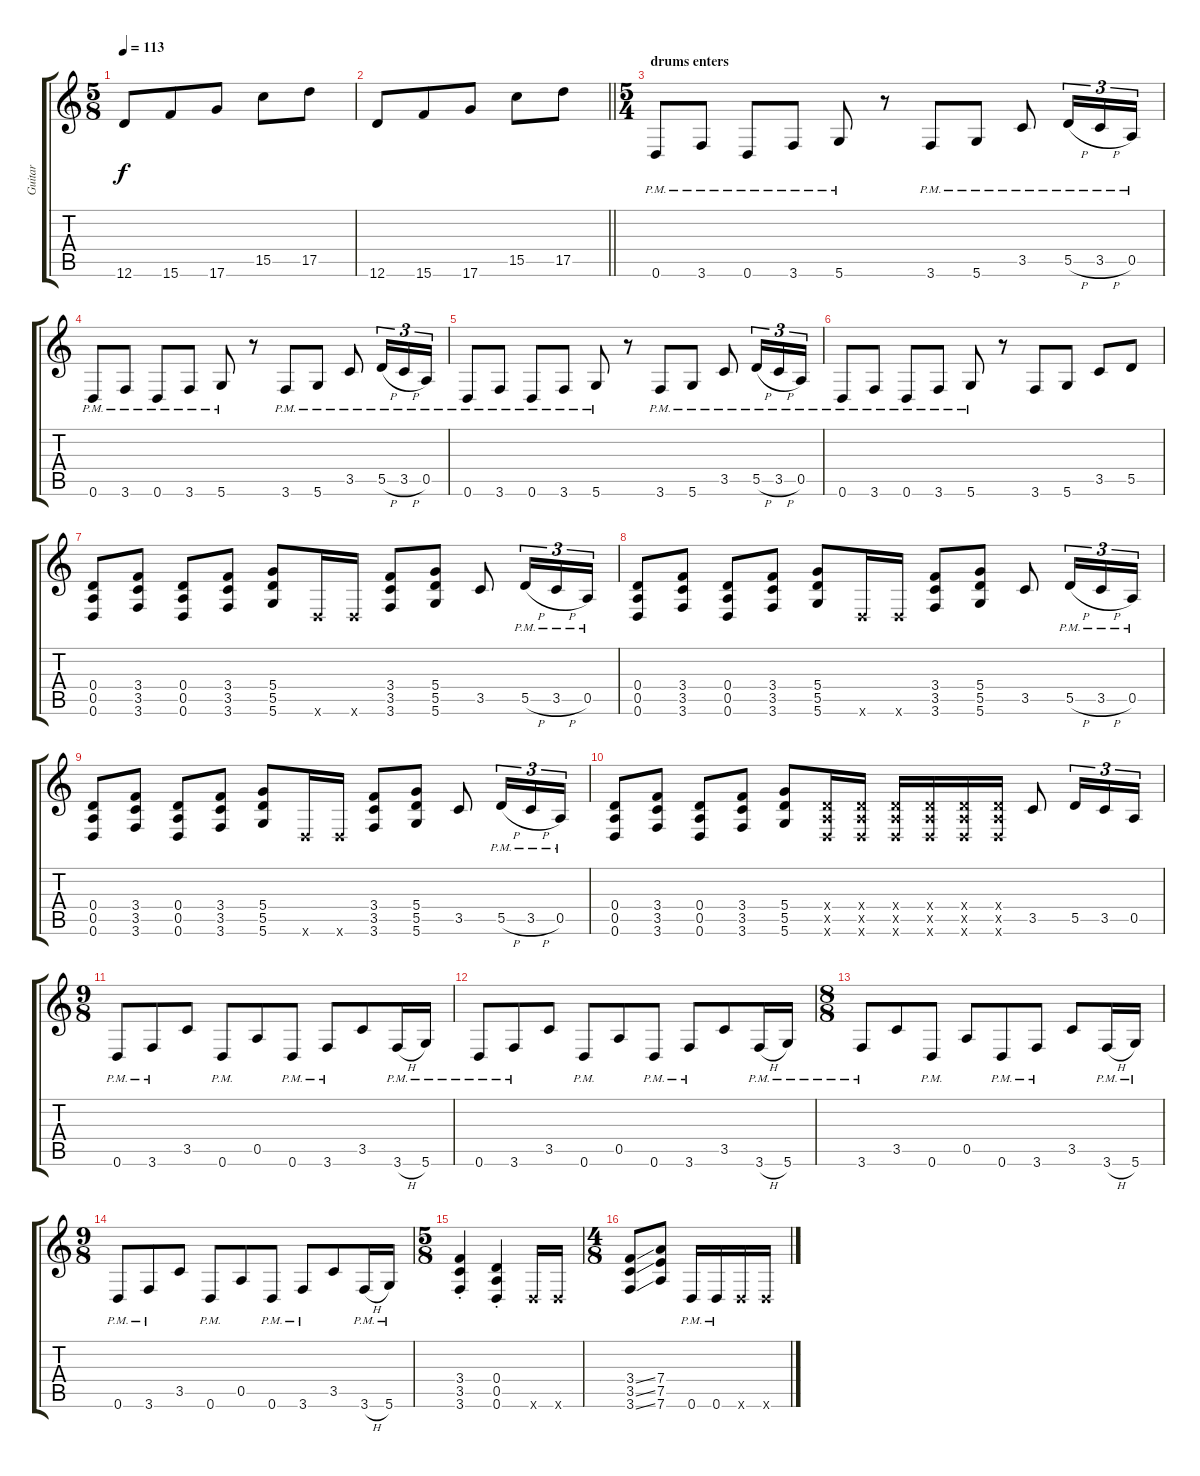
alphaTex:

\track ("Guitar" "Guitar") {instrument distortionguitar}
\staff {score tabs}
\tuning (E4 B3 G3 D3 A2 D2) {hide}
\ts (5 8)
\tempo 113
\clef g2
\ks c
12.6.8{dy f} 15.6.8 17.6.8 15.5.8 17.5.8 |
\barLineRight lightlight
12.6.8 15.6.8 17.6.8 15.5.8 17.5.8 |
\ts (5 4)
\section ("" "drums enters")
0.6{pm}.8 3.6{pm}.8 0.6{pm}.8 3.6{pm}.8 5.6{pm}.8 r.8 3.6{pm}.8 5.6{pm}.8 3.5{pm}.8 5.5{h pm}.16{tu (3 2)} 3.5{h pm}.16{tu (3 2)} 0.5{pm}.16{tu (3 2)} |
0.6{pm}.8 3.6{pm}.8 0.6{pm}.8 3.6{pm}.8 5.6{pm}.8 r.8 3.6{pm}.8 5.6{pm}.8 3.5{pm}.8 5.5{h pm}.16{tu (3 2)} 3.5{h pm}.16{tu (3 2)} 0.5{pm}.16{tu (3 2)} |
0.6{pm}.8 3.6{pm}.8 0.6{pm}.8 3.6{pm}.8 5.6{pm}.8 r.8 3.6{pm}.8 5.6{pm}.8 3.5{pm}.8 5.5{h pm}.16{tu (3 2)} 3.5{h pm}.16{tu (3 2)} 0.5{pm}.16{tu (3 2)} |
0.6{pm}.8 3.6{pm}.8 0.6{pm}.8 3.6{pm}.8 5.6{pm}.8 r.8 3.6.8 5.6.8 3.5.8 5.5.8 |
(0.4 0.5 0.6).8 (3.4 3.5 3.6).8 (0.4 0.5 0.6).8 (3.4 3.5 3.6).8 (5.4 5.5 5.6).8 0.6{x}.16 0.6{x}.16 (3.4 3.5 3.6).8 (5.4 5.5 5.6).8 3.5.8 5.5{h pm}.16{tu (3 2)} 3.5{h pm}.16{tu (3 2)} 0.5{pm}.16{tu (3 2)} |
(0.4 0.5 0.6).8 (3.4 3.5 3.6).8 (0.4 0.5 0.6).8 (3.4 3.5 3.6).8 (5.4 5.5 5.6).8 0.6{x}.16 0.6{x}.16 (3.4 3.5 3.6).8 (5.4 5.5 5.6).8 3.5.8 5.5{h pm}.16{tu (3 2)} 3.5{h pm}.16{tu (3 2)} 0.5{pm}.16{tu (3 2)} |
(0.4 0.5 0.6).8 (3.4 3.5 3.6).8 (0.4 0.5 0.6).8 (3.4 3.5 3.6).8 (5.4 5.5 5.6).8 0.6{x}.16 0.6{x}.16 (3.4 3.5 3.6).8 (5.4 5.5 5.6).8 3.5.8 5.5{h pm}.16{tu (3 2)} 3.5{h pm}.16{tu (3 2)} 0.5{pm}.16{tu (3 2)} |
(0.4 0.5 0.6).8 (3.4 3.5 3.6).8 (0.4 0.5 0.6).8 (3.4 3.5 3.6).8 (5.4 5.5 5.6).8 (0.4{x} 0.5{x} 0.6{x}).16 (0.4{x} 0.5{x} 0.6{x}).16 (0.4{x} 0.5{x} 0.6{x}).16 (0.4{x} 0.5{x} 0.6{x}).16 (0.4{x} 0.5{x} 0.6{x}).16 (0.4{x} 0.5{x} 0.6{x}).16 3.5.8 5.5.16{tu (3 2)} 3.5.16{tu (3 2)} 0.5.16{tu (3 2)} |
\ts (9 8)
0.6{pm}.8 3.6{pm}.8 3.5.8 0.6{pm}.8 0.5.8 0.6{pm}.8 3.6{pm}.8 3.5.8 3.6{h pm}.16 5.6{pm}.16 |
0.6{pm}.8 3.6{pm}.8 3.5.8 0.6{pm}.8 0.5.8 0.6{pm}.8 3.6{pm}.8 3.5.8 3.6{h pm}.16 5.6{pm}.16 |
\ts (8 8)
3.6{pm}.8 3.5.8 0.6{pm}.8 0.5.8 0.6{pm}.8 3.6{pm}.8 3.5.8 3.6{h pm}.16 5.6{pm}.16 |
\ts (9 8)
0.6{pm}.8 3.6{pm}.8 3.5.8 0.6{pm}.8 0.5.8 0.6{pm}.8 3.6{pm}.8 3.5.8 3.6{h pm}.16 5.6{pm}.16 |
\ts (5 8)
(3.4{st} 3.5{st} 3.6{st}).4 (0.4{st} 0.5{st} 0.6{st}).4 0.6{x}.16 0.6{x}.16 |
\ts (4 8)
(3.4{ss} 3.5{ss} 3.6{ss}).8 (7.4 7.5 7.6).8 0.6{pm}.16 0.6{pm}.16 0.6{x}.16 0.6{x}.16
